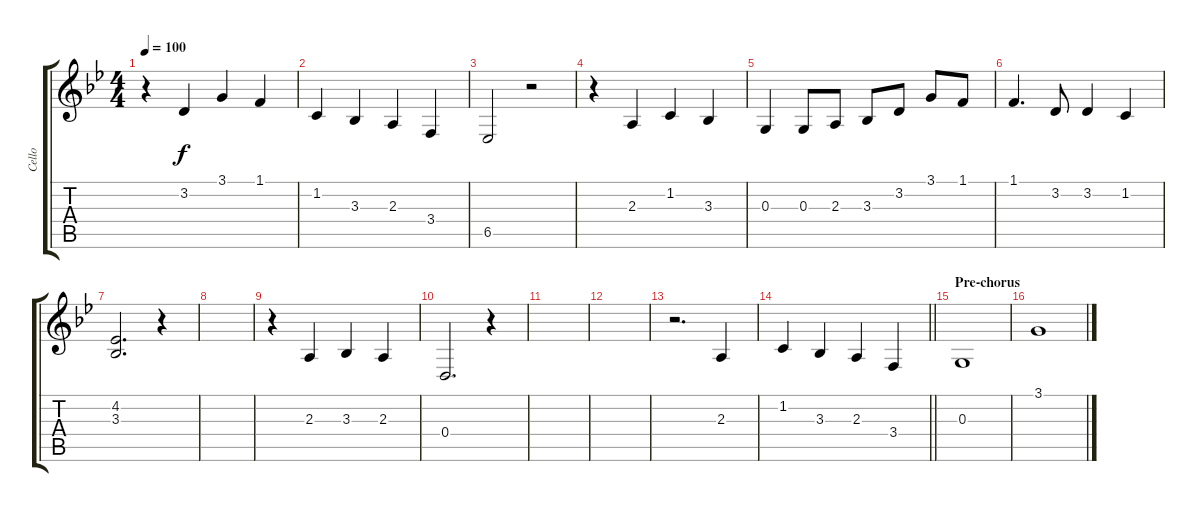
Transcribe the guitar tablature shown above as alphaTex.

\track ("Cello" "Cello") {instrument stringensemble1}
\staff {score tabs}
\tuning (E4 B3 G3 D3 A2 E2) {hide}
\ts (4 4)
\tempo 100
\clef g2
\ks gminor
r.4{dy f} 3.2.4 3.1.4 1.1.4 |
1.2.4 3.3.4 2.3.4 3.4.4 |
6.5.2 r.2 |
r.4 2.3.4 1.2.4 3.3.4 |
0.3.4 0.3.8 2.3.8 3.3.8 3.2.8 3.1.8 1.1.8 |
1.1.4{d} 3.2.8 3.2.4 1.2.4 |
(4.2 3.3).2{d} r.4 |
|
r.4 2.3.4 3.3.4 2.3.4 |
0.4.2{d} r.4 |
|
|
r.2{d} 2.3.4 |
\barLineRight lightlight
1.2.4 3.3.4 2.3.4 3.4.4 |
\section ("" "Pre-chorus")
0.3.1 |
3.1.1
